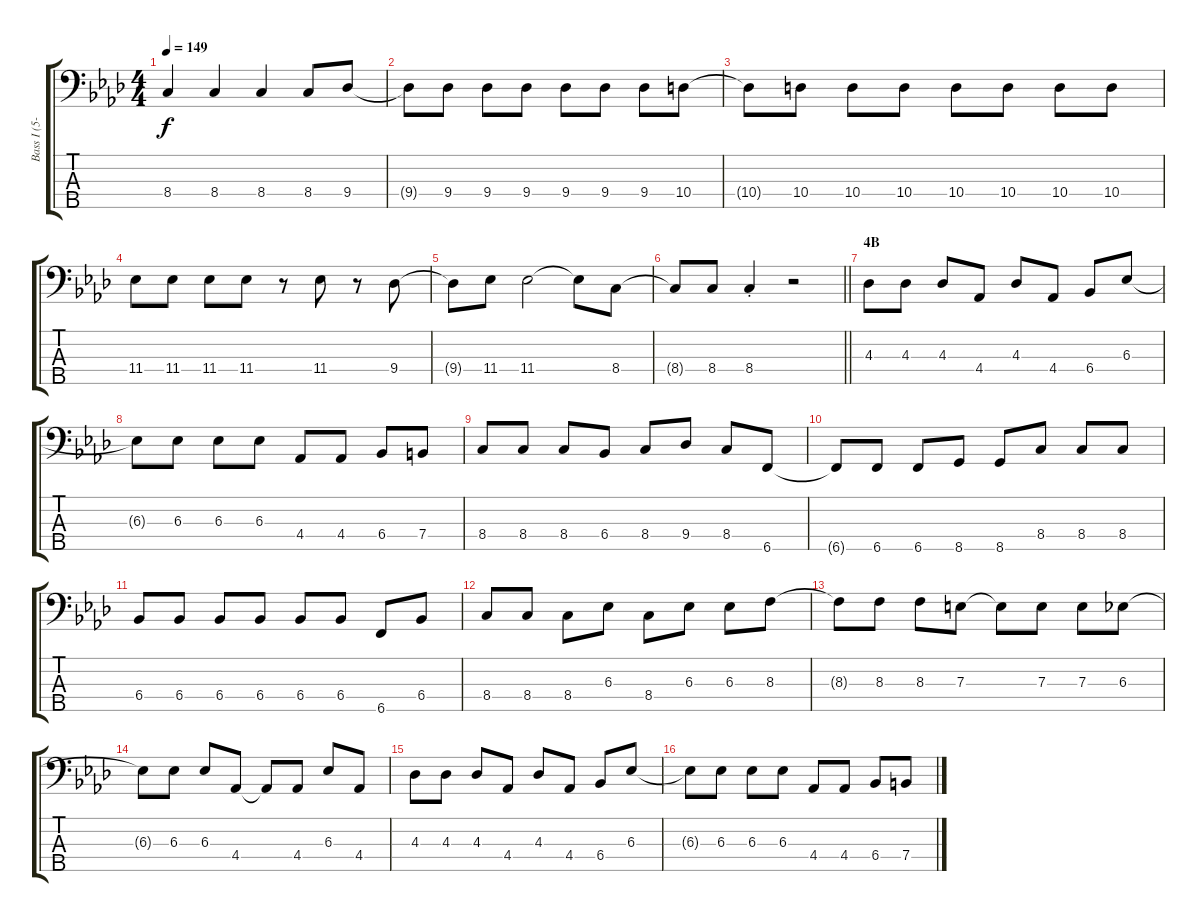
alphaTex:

\track ("Bass I (5-Strings)" "Bass I (5-") {instrument electricbassfinger}
\staff {score tabs}
\tuning (G2 D2 A1 E1 B0) {hide}
\ts (4 4)
\tempo 149
\clef f4
\ks ab
8.4.4{dy f} 8.4.4 8.4.4 8.4.8 9.4.8 |
9.4{t}.8 9.4.8 9.4.8 9.4.8 9.4.8 9.4.8 9.4.8 10.4.8 |
10.4{t}.8 10.4.8 10.4.8 10.4.8 10.4.8 10.4.8 10.4.8 10.4.8 |
11.4.8 11.4.8 11.4.8 11.4.8 r.8 11.4.8 r.8 9.4.8 |
9.4{t}.8 11.4.8 11.4.2 11.4{t}.8 8.4.8 |
\barLineRight lightlight
8.4{t}.8 8.4.8 8.4{st}.4 r.2 |
\section ("" "4B")
4.3.8 4.3.8 4.3.8 4.4.8 4.3.8 4.4.8 6.4.8 6.3.8 |
6.3{t}.8 6.3.8 6.3.8 6.3.8 4.4.8 4.4.8 6.4.8 7.4.8 |
8.4.8 8.4.8 8.4.8 6.4.8 8.4.8 9.4.8 8.4.8 6.5.8 |
6.5{t}.8 6.5.8 6.5.8 8.5.8 8.5.8 8.4.8 8.4.8 8.4.8 |
6.4.8 6.4.8 6.4.8 6.4.8 6.4.8 6.4.8 6.5.8 6.4.8 |
8.4.8 8.4.8 8.4.8 6.3.8 8.4.8 6.3.8 6.3.8 8.3.8 |
8.3{t}.8 8.3.8 8.3.8 7.3.8 7.3{t}.8 7.3.8 7.3.8 6.3.8 |
6.3{t}.8 6.3.8 6.3.8 4.4.8 4.4{t}.8 4.4.8 6.3.8 4.4.8 |
4.3.8 4.3.8 4.3.8 4.4.8 4.3.8 4.4.8 6.4.8 6.3.8 |
6.3{t}.8 6.3.8 6.3.8 6.3.8 4.4.8 4.4.8 6.4.8 7.4.8
